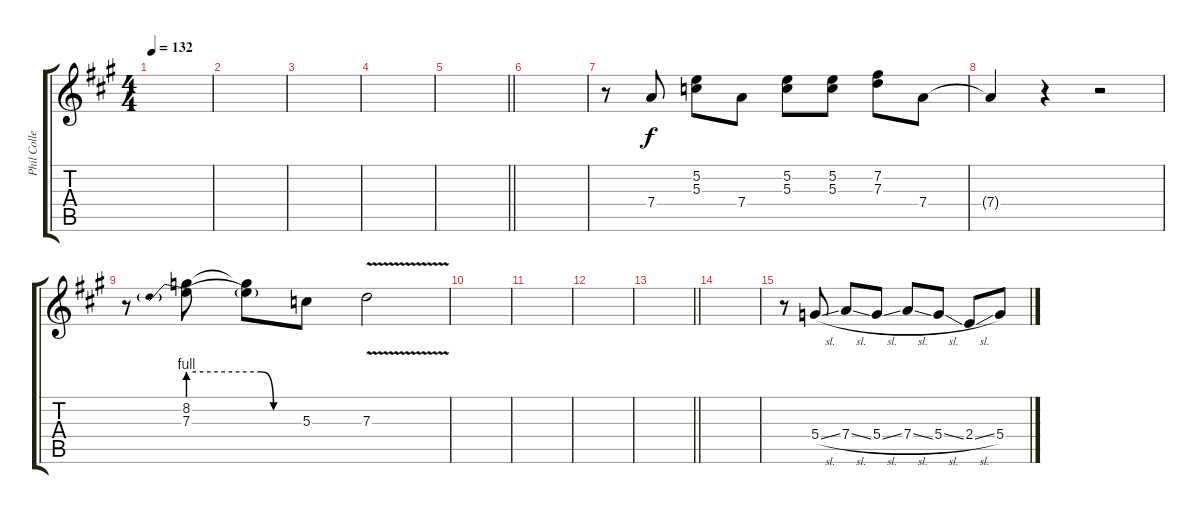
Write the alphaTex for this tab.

\track ("Phil Collen" "Phil Colle") {instrument distortionguitar}
\staff {score tabs}
\tuning (E4 B3 G3 D3 A2 E2) {hide}
\ts (4 4)
\tempo 132
\clef g2
\ks a
|
|
|
|
\barLineRight lightlight
|
|
r.8 7.4.8 (5.2 5.3).8 7.4.8 (5.2 5.3).8 (5.2 5.3).8 (7.2 7.3).8 7.4.8 |
7.4{t}.4 r.4 r.2 |
r.8 (8.2 7.3{be (prebend 0 4 60 4)}).8 (8.2{t} 7.3{be (custom 0 4 15 4 30 0 60 0) t}).8 5.3.8 7.3{v}.2 |
|
|
|
\barLineRight lightlight
|
|
r.8 5.4{sl}.8 7.4{sl}.8 5.4{sl}.8 7.4{sl}.8 5.4{sl}.8 2.4{sl}.8 5.4.8
